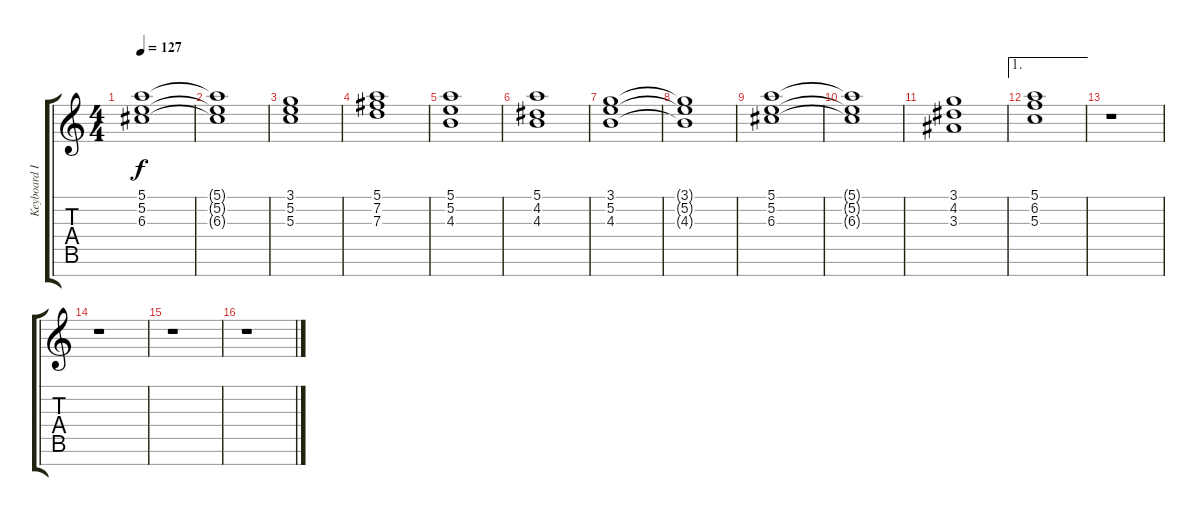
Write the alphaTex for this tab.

\track ("Keyboard I" "Keyboard I") {instrument harmonica}
\staff {score tabs}
\tuning (E5 B4 G4 D4 A3 E3 B2) {hide}
\ts (4 4)
\tempo 127
\clef g2
\ks c
(5.1 5.2 6.3).1{dy f} |
(5.1{t} 5.2{t} 6.3{t}).1 |
(3.1 5.2 5.3).1 |
(5.1 7.2 7.3).1 |
(5.1 5.2 4.3).1 |
(5.1 4.2 4.3).1 |
(3.1 5.2 4.3).1 |
(3.1{t} 5.2{t} 4.3{t}).1 |
(5.1 5.2 6.3).1 |
(5.1{t} 5.2{t} 6.3{t}).1 |
(3.1 4.2 3.3).1 |
\ae 1
(5.1 6.2 5.3).1 |
r.1 |
r.1 |
r.1 |
r.1
